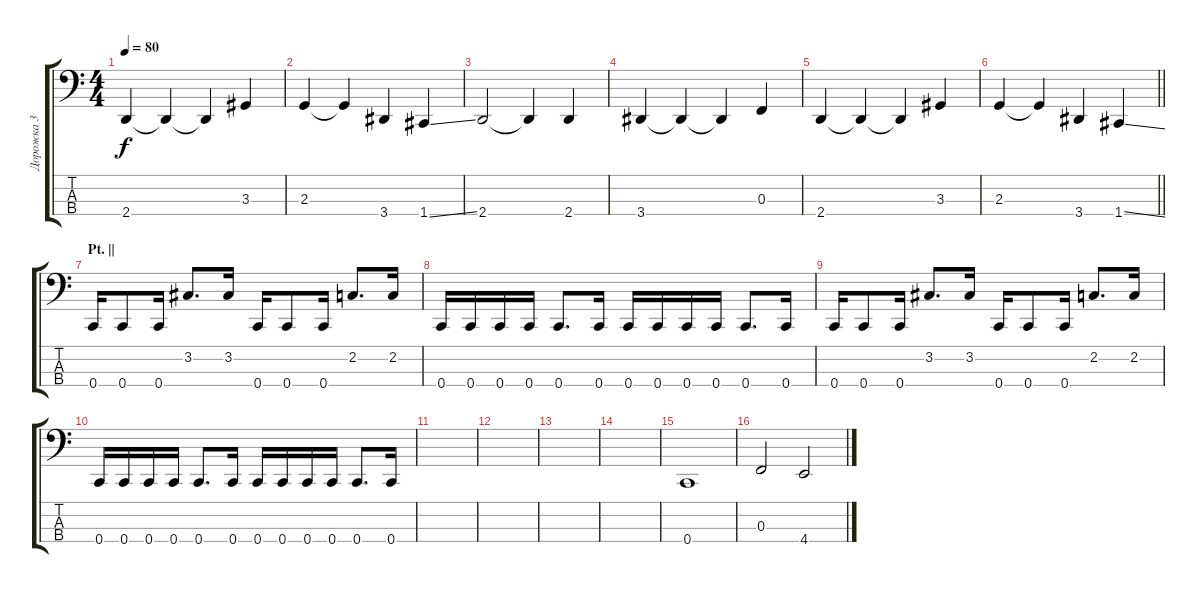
\track ("Дорожка 3" "Дорожка 3") {instrument synthbass2}
\staff {score tabs}
\tuning (Eb2 Bb1 F1 C1) {hide}
\ts (4 4)
\tempo 80
\clef f4
\ks c
2.4.4{dy f} 2.4{t}.4 2.4{t}.4 3.3.4 |
2.3.4 2.3{t}.4 3.4.4 1.4{ss}.4 |
2.4.2 2.4{t}.4 2.4.4 |
3.4.4 3.4{t}.4 3.4{t}.4 0.3.4 |
2.4.4 2.4{t}.4 2.4{t}.4 3.3.4 |
\barLineRight lightlight
2.3.4 2.3{t}.4 3.4.4 1.4{ss}.4 |
\section ("" "Pt. ||")
0.4.16 0.4.8 0.4.16 3.2.8{d} 3.2.16 0.4.16 0.4.8 0.4.16 2.2.8{d} 2.2.16 |
0.4.16 0.4.16 0.4.16 0.4.16 0.4.8{d} 0.4.16 0.4.16 0.4.16 0.4.16 0.4.16 0.4.8{d} 0.4.16 |
0.4.16 0.4.8 0.4.16 3.2.8{d} 3.2.16 0.4.16 0.4.8 0.4.16 2.2.8{d} 2.2.16 |
0.4.16 0.4.16 0.4.16 0.4.16 0.4.8{d} 0.4.16 0.4.16 0.4.16 0.4.16 0.4.16 0.4.8{d} 0.4.16 |
|
|
|
|
0.4.1 |
0.3.2 4.4.2
